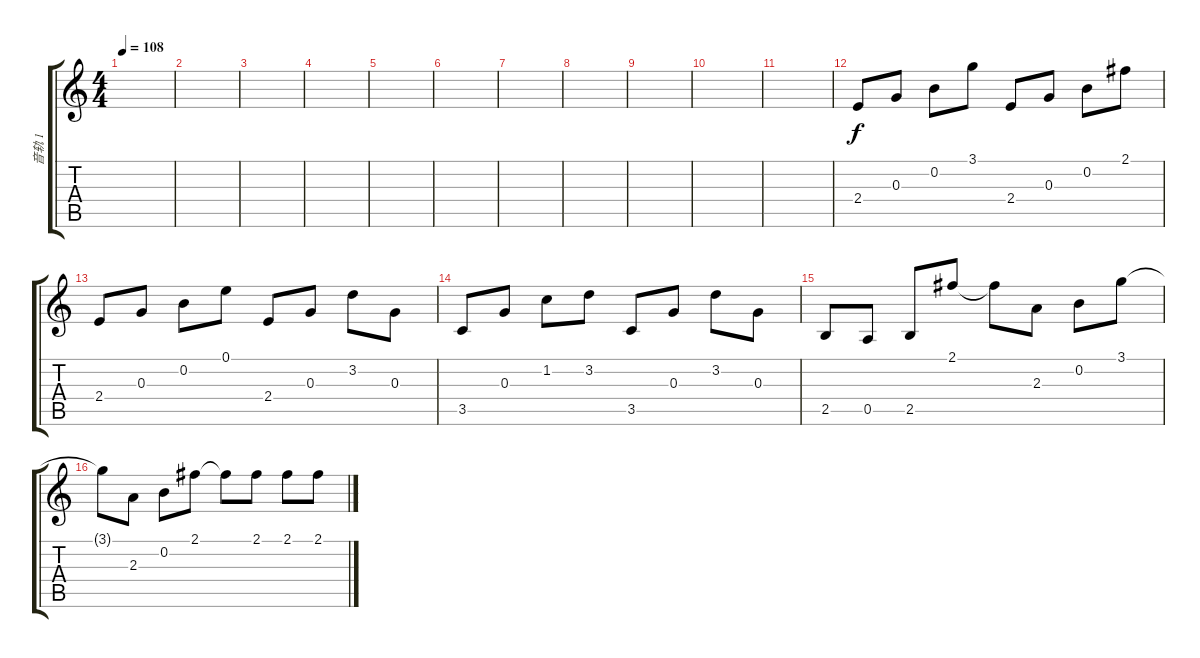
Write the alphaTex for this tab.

\track ("音轨 1" "音轨 1") {instrument acousticguitarsteel}
\staff {score tabs}
\tuning (E4 B3 G3 D3 A2 E2) {hide}
\ts (4 4)
\tempo 108
\clef g2
\ks c
|
|
|
|
|
|
|
|
|
|
|
2.4.8 0.3.8 0.2.8 3.1.8 2.4.8 0.3.8 0.2.8 2.1.8 |
2.4.8 0.3.8 0.2.8 0.1.8 2.4.8 0.3.8 3.2.8 0.3.8 |
3.5.8 0.3.8 1.2.8 3.2.8 3.5.8 0.3.8 3.2.8 0.3.8 |
2.5.8 0.5.8 2.5.8 2.1.8 2.1{t}.8 2.3.8 0.2.8 3.1.8 |
3.1{t}.8 2.3.8 0.2.8 2.1.8 2.1{t}.8 2.1.8 2.1.8 2.1.8
